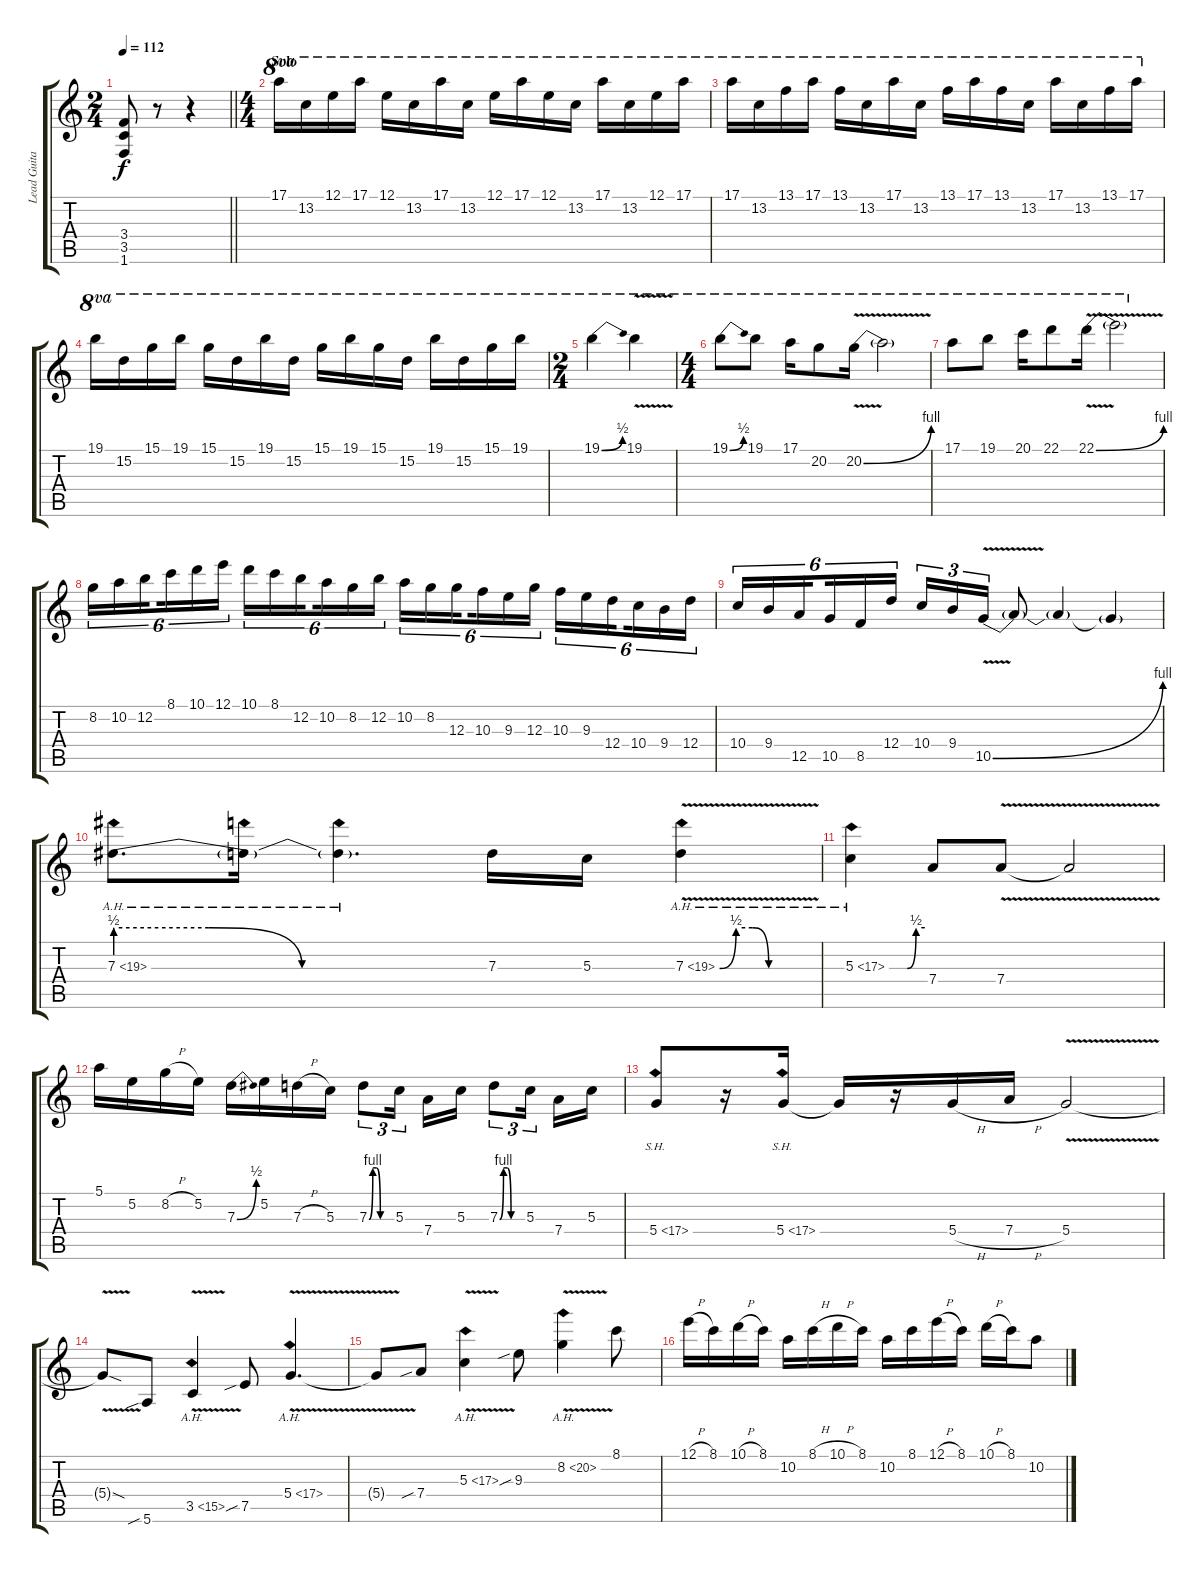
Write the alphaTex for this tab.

\track ("Lead Guitar 1" "Lead Guita") {instrument distortionguitar}
\staff {score tabs}
\tuning (E4 B3 G3 D3 A2 E2) {hide}
\ts (2 4)
\tempo 112
\clef g2
\barLineRight lightlight
\ks c
(3.4 3.5 1.6).8{dy f} r.8 r.4 |
\ts (4 4)
\section ("" "Solo")
17.1.16{ot 8va} 13.2.16{ot 8va} 12.1.16{ot 8va} 17.1.16{ot 8va} 12.1.16{ot 8va} 13.2.16{ot 8va} 17.1.16{ot 8va} 13.2.16{ot 8va} 12.1.16{ot 8va} 17.1.16{ot 8va} 12.1.16{ot 8va} 13.2.16{ot 8va} 17.1.16{ot 8va} 13.2.16{ot 8va} 12.1.16{ot 8va} 17.1.16{ot 8va} |
17.1.16{ot 8va} 13.2.16{ot 8va} 13.1.16{ot 8va} 17.1.16{ot 8va} 13.1.16{ot 8va} 13.2.16{ot 8va} 17.1.16{ot 8va} 13.2.16{ot 8va} 13.1.16{ot 8va} 17.1.16{ot 8va} 13.1.16{ot 8va} 13.2.16{ot 8va} 17.1.16{ot 8va} 13.2.16{ot 8va} 13.1.16{ot 8va} 17.1.16{ot 8va} |
19.1.16{ot 8va} 15.2.16{ot 8va} 15.1.16{ot 8va} 19.1.16{ot 8va} 15.1.16{ot 8va} 15.2.16{ot 8va} 19.1.16{ot 8va} 15.2.16{ot 8va} 15.1.16{ot 8va} 19.1.16{ot 8va} 15.1.16{ot 8va} 15.2.16{ot 8va} 19.1.16{ot 8va} 15.2.16{ot 8va} 15.1.16{ot 8va} 19.1.16{ot 8va} |
\ts (2 4)
19.1{be (bend 0 0 60 2)}.4{ot 8va} 19.1{v}.4{ot 8va} |
\ts (4 4)
19.1{be (bend 0 0 60 2)}.8{ot 8va} 19.1.8{ot 8va} 17.1.16{ot 8va} 20.2.8{ot 8va} 20.2{be (bend 0 0 60 4) v}.16{ot 8va} 20.2{t}.2{ot 8va} |
17.1.8{ot 8va} 19.1.8{ot 8va} 20.1.16{ot 8va} 22.1.8{ot 8va} 22.1{be (bend 0 0 60 4) v}.16{ot 8va} 22.1{t}.2{ot 8va} |
8.2.16{tu (6 4)} 10.2.16{tu (6 4)} 12.2.16{tu (6 4) beam splitsecondary} 8.1.16{tu (6 4)} 10.1.16{tu (6 4)} 12.1.16{tu (6 4)} 10.1.16{tu (6 4)} 8.1.16{tu (6 4)} 12.2.16{tu (6 4) beam splitsecondary} 10.2.16{tu (6 4)} 8.2.16{tu (6 4)} 12.2.16{tu (6 4)} 10.2.16{tu (6 4)} 8.2.16{tu (6 4)} 12.3.16{tu (6 4) beam splitsecondary} 10.3.16{tu (6 4)} 9.3.16{tu (6 4)} 12.3.16{tu (6 4)} 10.3.16{tu (6 4)} 9.3.16{tu (6 4)} 12.4.16{tu (6 4) beam splitsecondary} 10.4.16{tu (6 4)} 9.4.16{tu (6 4)} 12.4.16{tu (6 4)} |
10.4.16{tu (6 4)} 9.4.16{tu (6 4)} 12.5.16{tu (6 4) beam splitsecondary} 10.5.16{tu (6 4)} 8.5.16{tu (6 4)} 12.4.16{tu (6 4)} 10.4.16{tu (3 2)} 9.4.16{tu (3 2)} 10.5{be (bend 0 0 60 4) v}.16{tu (3 2)} 10.5{t}.8 10.5{t}.4 10.5{t}.4 |
7.3{be (custom 0 2 15 2 30 0 60 0) ah 12}.8{d} 7.3{ah 12 t}.16 7.3{ah 12 t}.4{d} 7.3.16 5.3.16 7.3{be (custom 0 0 10 2 20 2 30 0 60 0) ah 12 v}.4 |
5.3{be (custom 0 0 15 0 30 0 45 2 60 2) ah 12}.4 7.4.8 7.4{v}.8 7.4{t}.2 |
5.1.16 5.2.16 8.2{h}.16 5.2.16 7.3{be (bend 0 0 60 2)}.16 5.2.16 7.3{h}.16 5.3.16 7.3{be (custom 0 0 10 4 20 4 30 0 60 0)}.8{tu (3 2)} 5.3.16{tu (3 2) beam splitsecondary} 7.4.16 5.3.16 7.3{be (custom 0 0 10 4 20 4 30 0 60 0)}.8{tu (3 2)} 5.3.16{tu (3 2) beam splitsecondary} 7.4.16 5.3.16 |
5.4{sh 12}.8 r.16 5.4{sh 12}.16 5.4{t}.16 r.16 5.4{h}.16 7.4{h}.16 5.4{v}.2 |
5.4{sod t}.8 5.6{sib}.8 3.5{ah 12 v}.4 7.5{sib}.8 5.4{ah 12 v}.4{d} |
5.4{t}.8 7.4{sib}.8 5.3{ah 12 v}.4 9.3{sib}.8 8.2{ah 12 v}.4 8.1.8 |
12.1{h}.16 8.1.16 10.1{h}.16 8.1.16 10.2.16 8.1{h}.16 10.1{h}.16 8.1.16 10.2.16 8.1.16 12.1{h}.16 8.1.16 10.1{h}.16 8.1.16 10.2.8
